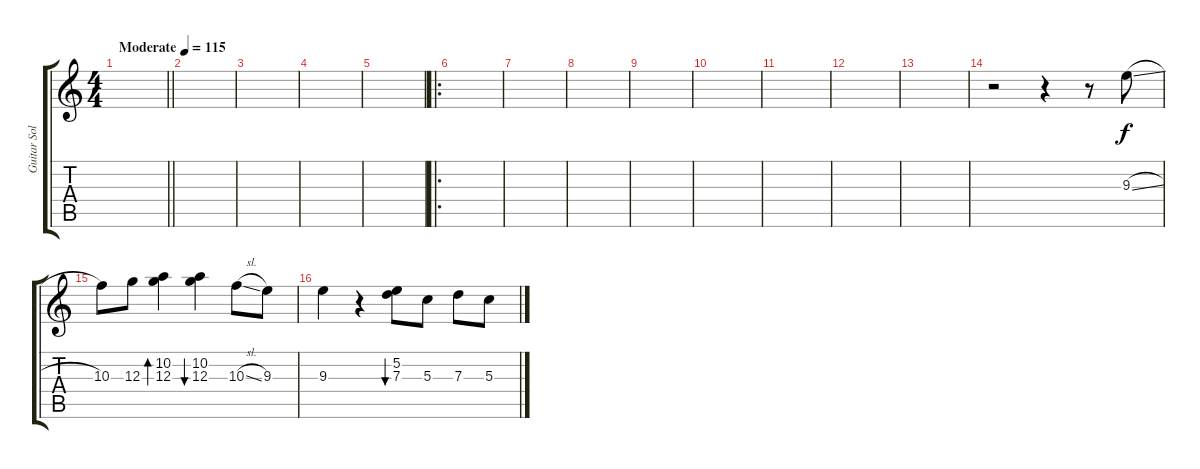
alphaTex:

\track ("Guitar Solo" "Guitar Sol") {instrument acousticguitarnylon}
\staff {score tabs}
\tuning (E4 B3 G3 D3 A2 E2) {hide}
\ts (4 4)
\tempo (115 "Moderate")
\clef g2
\barLineRight lightlight
\ks c
|
|
|
|
|
\ro
|
|
|
|
|
|
|
|
r.2 r.4 r.8 9.3{sl}.8 |
10.3.8 12.3.8 (10.2 12.3).4{bd 60} (10.2 12.3).4{bu 60} 10.3{sl}.8 9.3.8 |
9.3.4 r.4 (5.2 7.3).8{bu 60} 5.3.8 7.3.8 5.3.8
